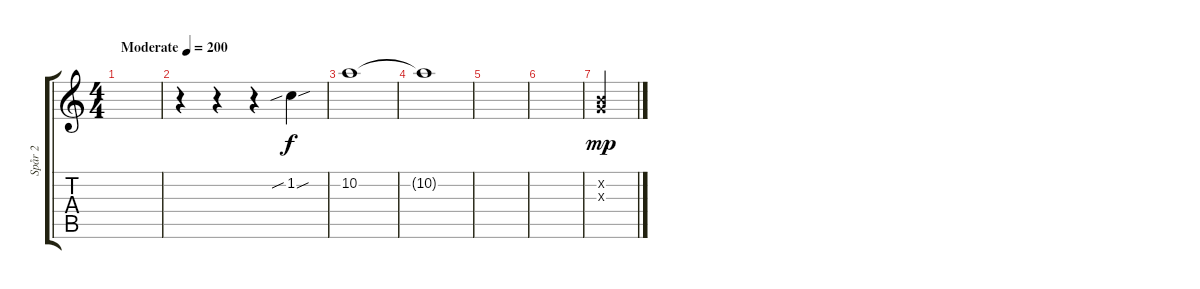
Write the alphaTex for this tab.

\track ("Spår 2" "Spår 2") {instrument acousticguitarnylon}
\staff {score tabs}
\tuning (E4 B3 G3 D3 A2 E2) {hide}
\ts (4 4)
\tempo (200 "Moderate")
\clef g2
\ks c
|
r.4 r.4 r.4 1.2{sib sou}.4 |
10.2.1 |
10.2{t}.1 |
|
|
(0.2{x} 0.3{x}).4{dy mp}
